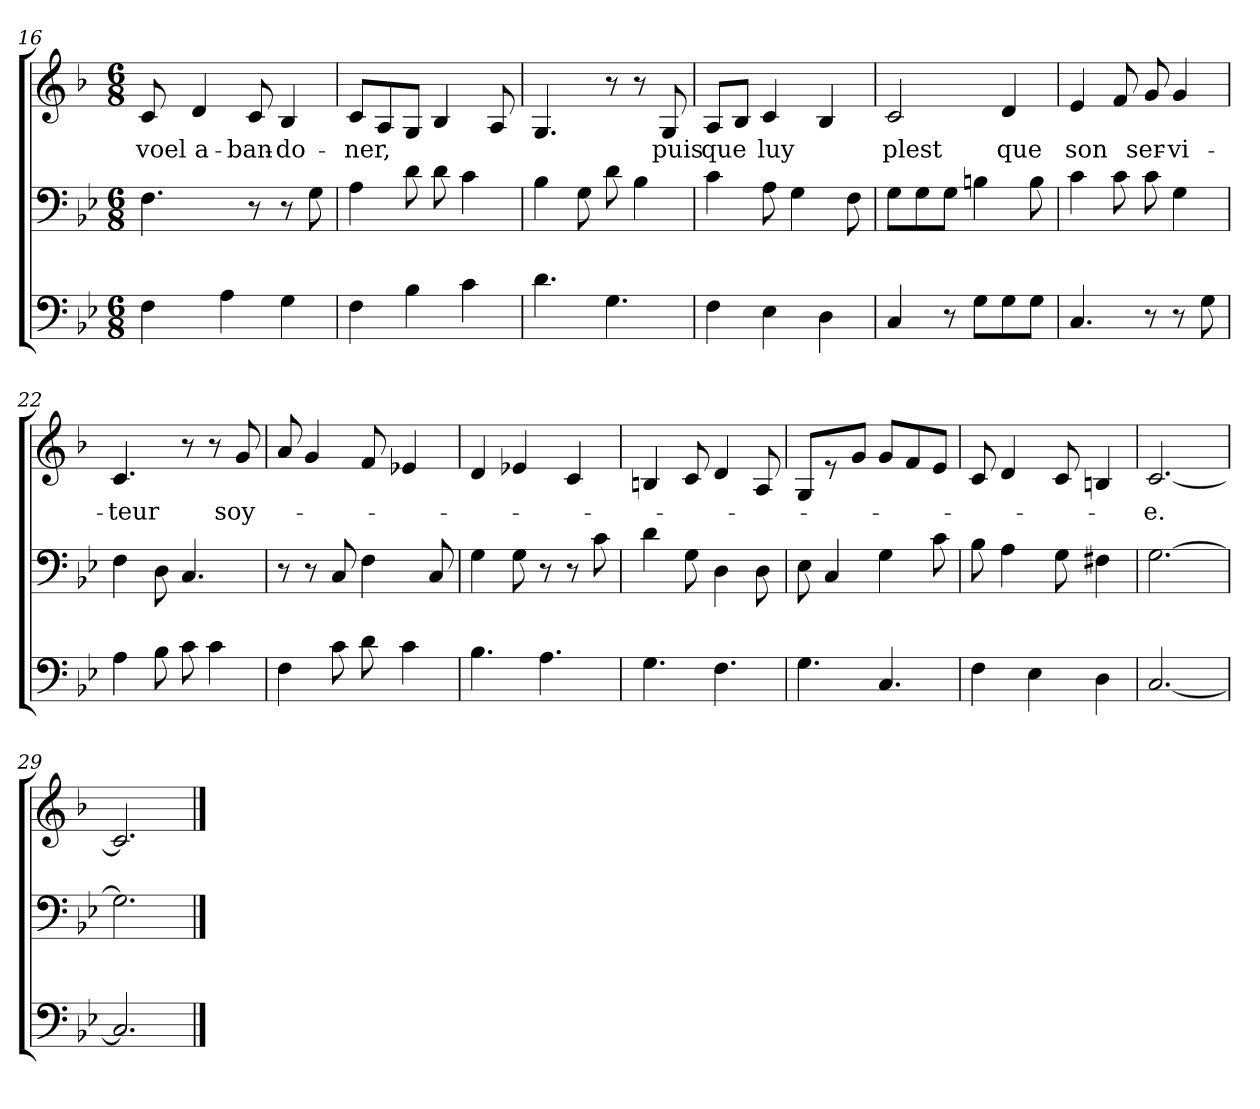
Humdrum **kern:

**kern	**kern	**kern	**text
*part3	*part2	*part1	*part1
*staff3	*staff2	*staff1	*staff1
!!LO:LB:g=z
*clefF4	*clefF4	*clefG2	*
*k[b-e-]	*k[b-e-]	*k[b-]	*
*B-:	*B-:	*F:	*
*M6/8	*M6/8	*M6/8	*
=16	=16	=16	=16
!	!	!	!LO:LY:b
4F\	4.F\	8c/	voel
!	!	!	!LO:LY:b
.	.	4d/	a-
4A\	.	.	.
!	!	!	!LO:LY:b
.	8r	8c/	-ban-
!	!	!	!LO:LY:b
4G\	8r	4B-/	-do-
.	8G\	.	.
=17	=17	=17	=17
!	!	!	!LO:LY:b
4F\	4A\	8c/L	-ner,
.	.	8A/	.
4B-\	8d\	8G/J	.
.	8d\	4B-/	.
4c\	4c\	.	.
.	.	8A/	.
=18	=18	=18	=18
4.d\	4B-\	4.G/	.
.	8G\	.	.
4.G\	8d\	8r	.
.	4B-\	8r	.
!	!	!	!LO:LY:b
.	.	8G/	puis
=19	=19	=19	=19
!	!	!	!LO:LY:b
4F\	4c\	8A/L	que
.	.	8B-/J	.
!	!	!	!LO:LY:b
4E-\	8A\	4c/	luy
.	4G\	.	.
4D\	.	4B-/	.
.	8F\	.	.
=20	=20	=20	=20
!	!	!	!LO:LY:b
4C/	8G\L	2c/	plest
.	8G\	.	.
8r	8G\J	.	.
8G\L	4Bn\	.	.
!	!	!	!LO:LY:b
8G\	.	4d/	que
8G\J	8B\	.	.
=21	=21	=21	=21
!	!	!	!LO:LY:b
4.C/	4c\	4e/	son
.	8c\	8f/	.
!	!	!	!LO:LY:b
8r	8c\	8g/	ser-
!	!	!	!LO:LY:b
8r	4G\	4g/	-vi-
8G\	.	.	.
=22	=22	=22	=22
!	!	!	!LO:LY:b
4A\	4F\	4.c/	-teur
8B-\	8D\	.	.
8c\	4.C/	8r	.
4c\	.	8r	.
!	!	!	!LO:LY:b
.	.	8g/	soy-
=23	=23	=23	=23
4F\	8r	8a/	.
.	8r	4g/	.
8c\	8C/	.	.
8d\	4F\	8f/	.
4c\	.	4e-X/	.
.	8C/	.	.
!!LO:PB:g=z
=24	=24	=24	=24
4.B-\	4G\	4d/	.
.	8G\	4e-i/	.
4.A\	8r	.	.
.	8r	4c/	.
.	8c\	.	.
=25	=25	=25	=25
4.G\	4d\	4Bn/	.
.	8G\	8c/	.
4.F\	4D\	4d/	.
.	8D\	8A/	.
=26	=26	=26	=26
4.G\	8E-\	8G/L	.
.	4C/	8r	.
.	.	8g/J	.
4.C/	4G\	8g/L	.
.	.	8f/	.
.	8c\	8e/J	.
=27	=27	=27	=27
4F\	8B-\	8c/	.
.	4A\	4d/	.
4E-\	.	.	.
.	8G\	8c/	.
4D\	4F#i\	4Bni/	.
=28	=28	=28	=28
!	!	!	!LO:LY:b
[2.C/	[2.G\	[2.c/	-e.
=29	=29	=29	=29
2.C/]	2.G\]	2.c/]	.
==	==	==	==
*-	*-	*-	*-
